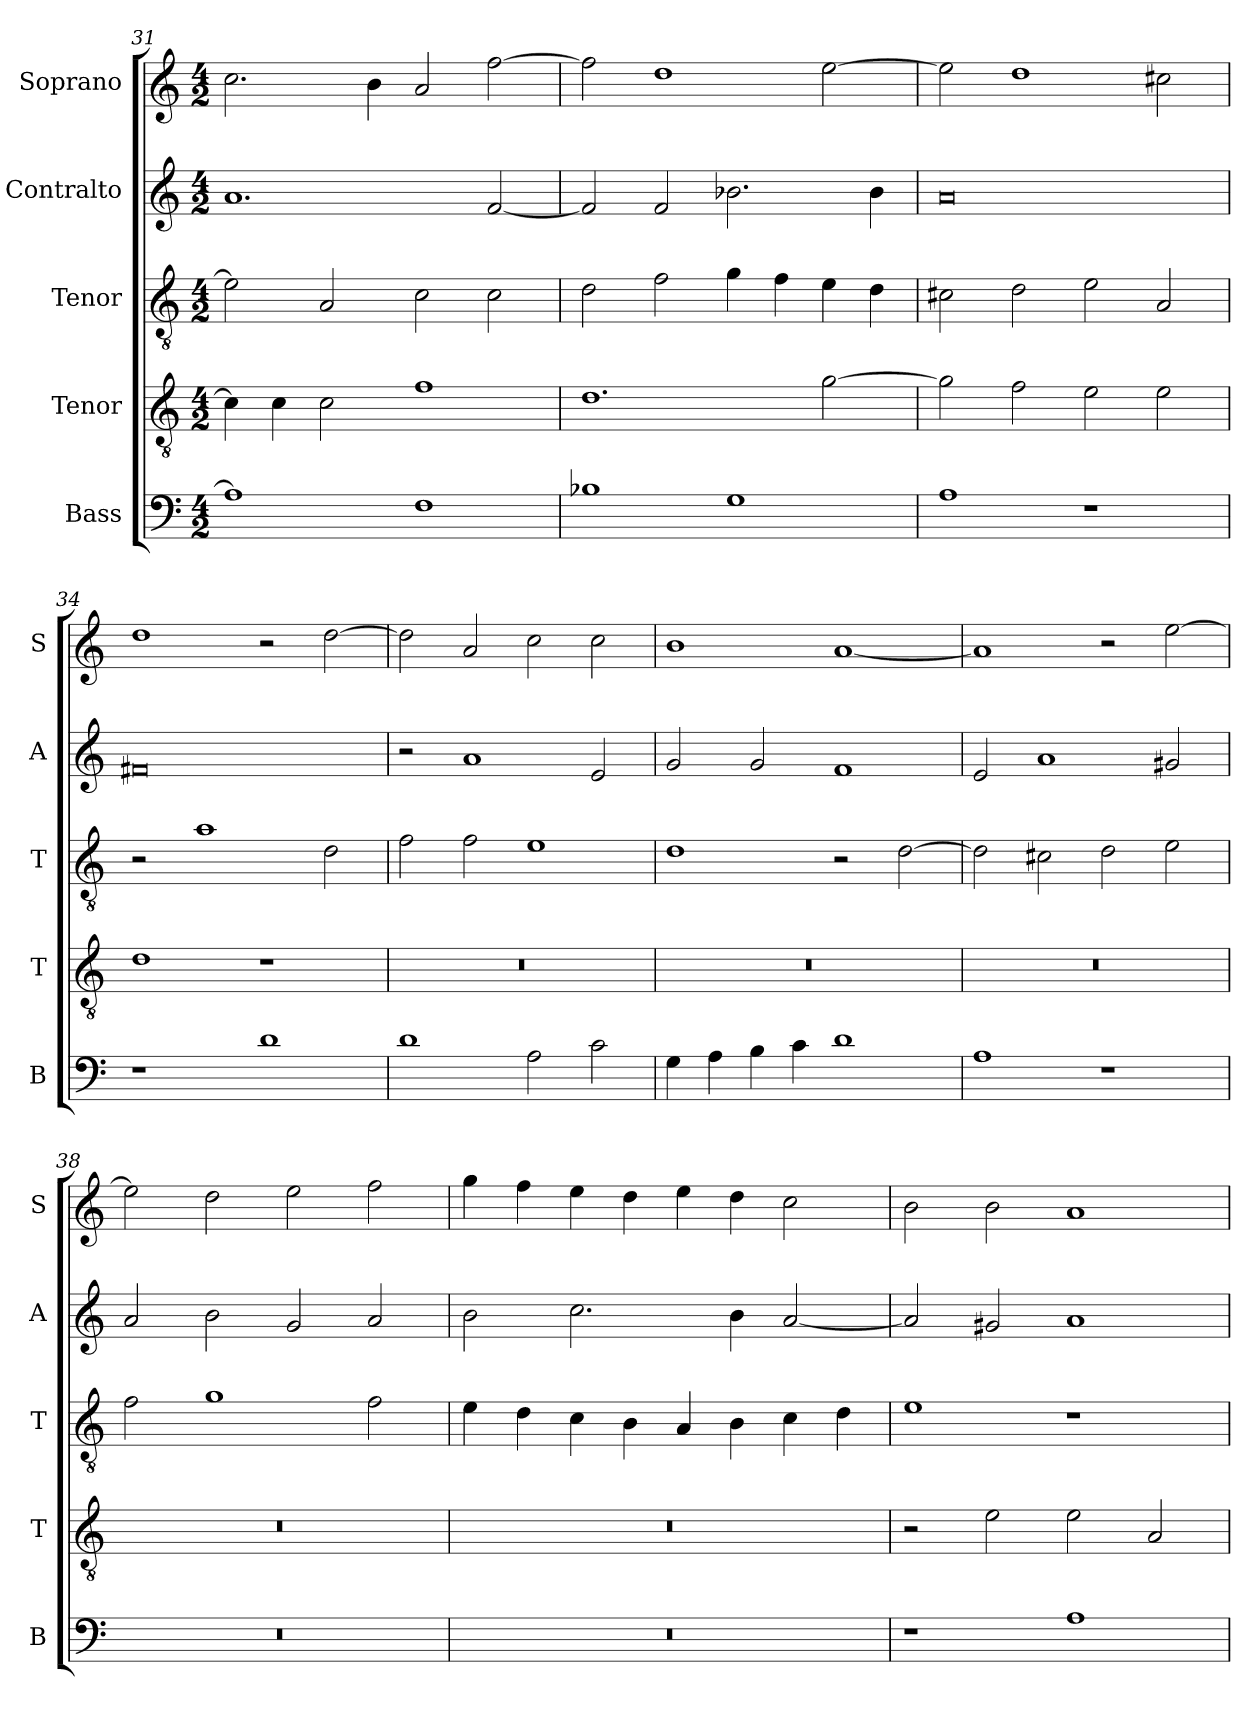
**kern	**kern	**kern	**kern	**kern
*part5	*part4	*part3	*part2	*part1
*staff5	*staff4	*staff3	*staff2	*staff1
*I"Bass	*I"Tenor	*I"Tenor	*I"Contralto	*I"Soprano
*I'B	*I'T	*I'T	*I'A	*I'S
*clefF4	*clefGv2	*clefGv2	*clefG2	*clefG2
*k[]	*k[]	*k[]	*k[]	*k[]
*A:aeo	*A:aeo	*A:aeo	*A:aeo	*A:aeo
*M4/2	*M4/2	*M4/2	*M4/2	*M4/2
=31	=31	=31	=31	=31
1A]	4c]	2e]	1.a	2.cc
.	4c	.	.	.
.	2c	2A	.	.
.	.	.	.	4b
1F	1f	2c	.	2a
.	.	2c	[2f	[2ff
=32	=32	=32	=32	=32
1B-X	1.d	2d	2f]	2ff]
.	.	2f	2f	1dd
1G	.	4g	2.b-X	.
.	.	4f	.	.
.	[2g	4e	.	[2ee
.	.	4d	4b-	.
=33	=33	=33	=33	=33
1A	2g]	2c#X	0a	2ee]
.	2f	2d	.	1dd
1r	2e	2e	.	.
.	2e	2A	.	2cc#X
=34	=34	=34	=34	=34
1r	1d	2r	0f#X	1dd
.	.	1a	.	.
1d	1r	.	.	2r
.	.	2d	.	[2dd
=35	=35	=35	=35	=35
1d	0r	2f	2r	2dd]
.	.	2f	1a	2a
2A	.	1e	.	2cc
2c	.	.	2e	2cc
=36	=36	=36	=36	=36
4G	0r	1d	2g	1b
4A	.	.	.	.
4B	.	.	2g	.
4c	.	.	.	.
1d	.	2r	1f	[1a
.	.	[2d	.	.
=37	=37	=37	=37	=37
1A	0r	2d]	2e	1a]
.	.	2c#X	1a	.
1r	.	2d	.	2r
.	.	2e	2g#X	[2ee
=38	=38	=38	=38	=38
0r	0r	2f	2a	2ee]
.	.	1g	2b	2dd
.	.	.	2g	2ee
.	.	2f	2a	2ff
=39	=39	=39	=39	=39
0r	0r	4e	2b	4gg
.	.	4d	.	4ff
.	.	4c	2.cc	4ee
.	.	4B	.	4dd
.	.	4A	.	4ee
.	.	4B	4b	4dd
.	.	4c	[2a	2cc
.	.	4d	.	.
=40	=40	=40	=40	=40
1r	2r	1e	2a]	2b
.	2e	.	2g#X	2b
1A	2e	1r	1a	1a
.	2A	.	.	.
=	=	=	=	=
*-	*-	*-	*-	*-
